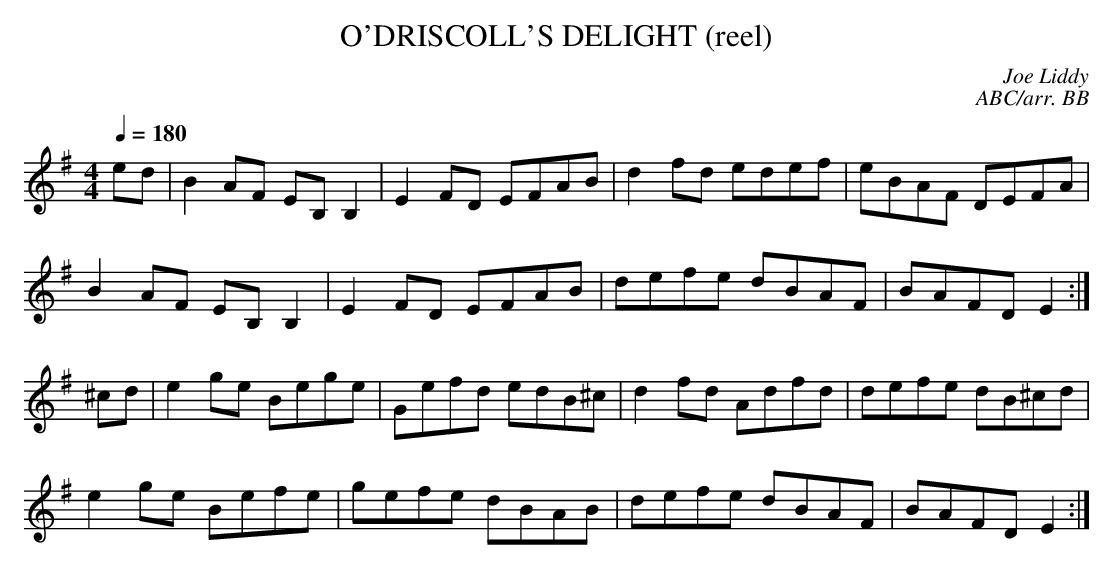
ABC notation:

X:1
T:O'DRISCOLL'S DELIGHT (reel)
C:Joe Liddy
C:ABC/arr. BB
Q:1/4=180
L:1/8
M:4/4
K:Em % source key = Gm
ed|B2AF EB, B,2|E2FD EFAB|d2fd edef|eBAF DEFA |
B2 AF EB,B,2|E2 FD EFAB|defe dBAF|BAFD E2 :|
^cd|e2 ge Bege|Gefd edB^c|d2 fd Adfd|defe dB^cd |
e2 ge Befe|gefe dBAB|defe dBAF|BAFD E2 :|
